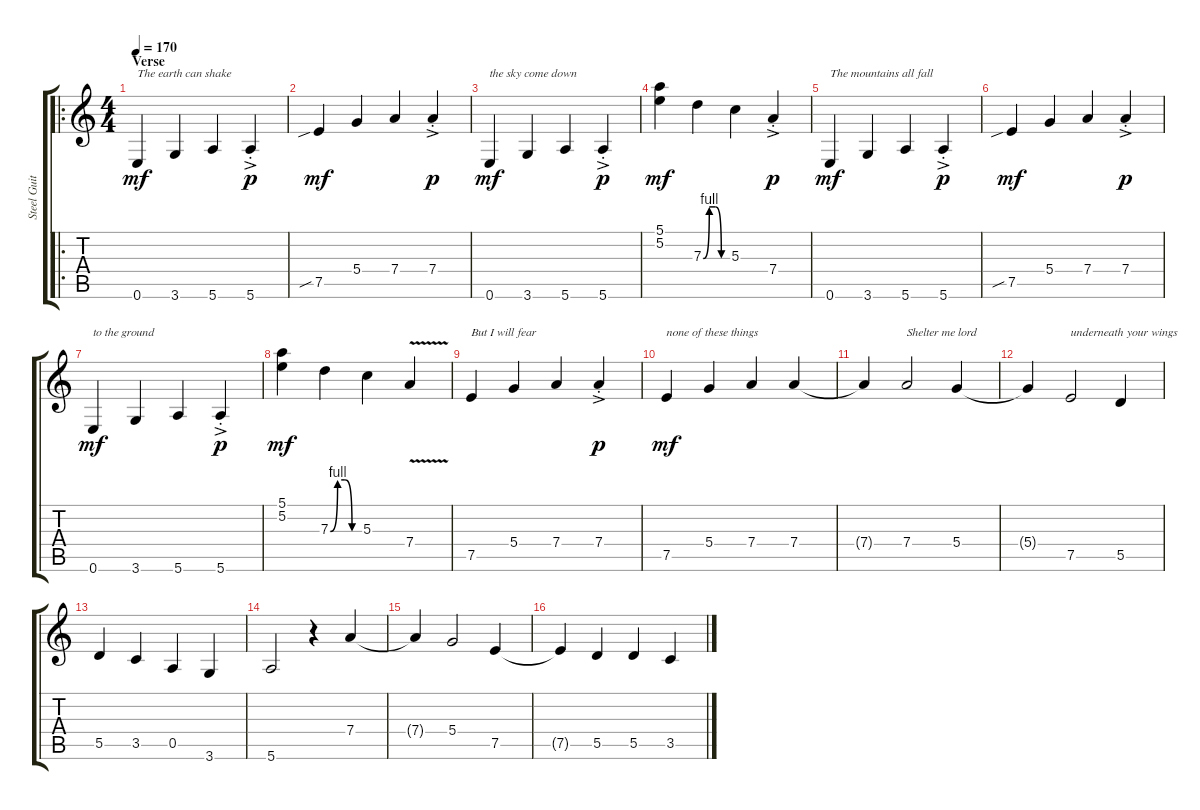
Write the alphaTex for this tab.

\track ("Steel Guitar" "Steel Guit") {instrument acousticguitarsteel}
\staff {score tabs}
\tuning (E4 B3 G3 D3 A2 E2) {hide}
\ro
\ts (4 4)
\section ("" "Verse")
\tempo 170
\clef g2
\ks c
0.6.4{txt "The earth can shake " dy mf instrument acousticguitarsteel} 3.6.4 5.6.4 5.6{ac st}.4{dy p} |
7.5{sib}.4{dy mf} 5.4.4 7.4.4 7.4{ac st}.4{dy p} |
0.6.4{txt "the sky come down" dy mf} 3.6.4 5.6.4 5.6{ac st}.4{dy p} |
(5.1 5.2).4{dy mf} 7.3{be (custom 0 0 15 4 30 4 45 0 60 0)}.4 5.3.4 7.4{ac st}.4{dy p} |
0.6.4{txt "The mountains all fall " dy mf} 3.6.4 5.6.4 5.6{ac st}.4{dy p} |
7.5{sib}.4{dy mf} 5.4.4 7.4.4 7.4{ac st}.4{dy p} |
0.6.4{txt "to the ground" dy mf} 3.6.4 5.6.4 5.6{ac st}.4{dy p} |
(5.1 5.2).4{dy mf} 7.3{be (custom 0 0 15 4 30 4 45 0 60 0)}.4 5.3.4 7.4{v}.4 |
7.5.4{txt "But I will fear "} 5.4.4 7.4.4 7.4{ac st}.4{dy p} |
7.5.4{txt "none of these things" dy mf} 5.4.4 7.4.4 7.4.4 |
7.4{t}.4 7.4.2{txt "Shelter me lord "} 5.4.4 |
5.4{t}.4 7.5.2{txt "underneath your wings"} 5.5.4 |
5.5.4 3.5.4 0.5.4 3.6.4 |
5.6.2 r.4 7.4.4 |
7.4{t}.4 5.4.2 7.5.4 |
7.5{t}.4 5.5.4 5.5.4 3.5.4
